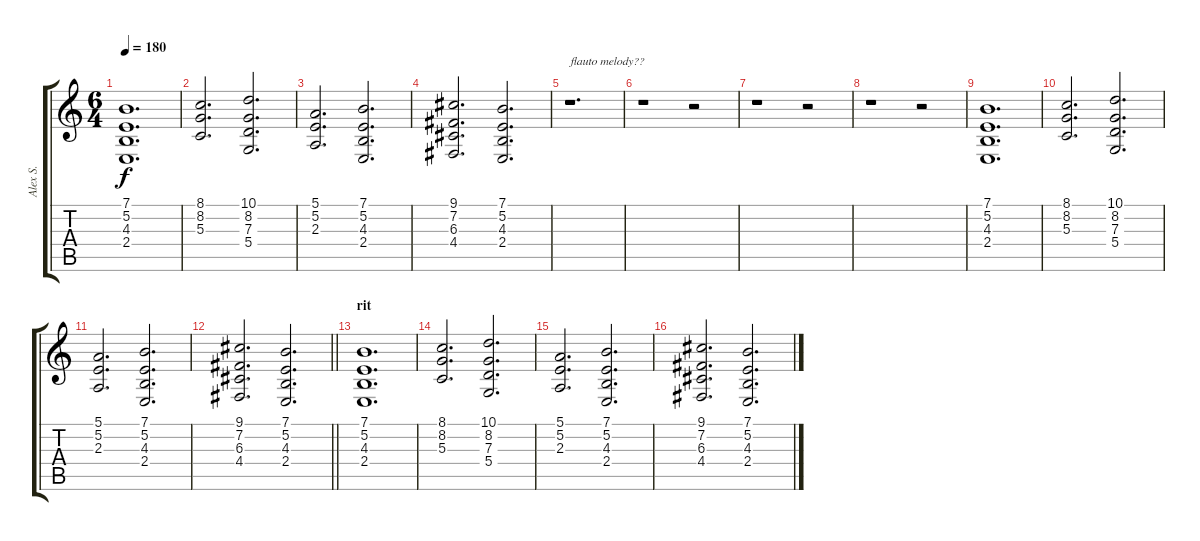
\track ("Alex S." "Alex S.") {instrument violin}
\staff {score tabs}
\tuning (E4 B3 G3 D3 A2 E2) {hide}
\ts (6 4)
\tempo 180
\clef g2
\ks c
(7.1 5.2 4.3 2.4).1{d dy f} |
(8.1 8.2 5.3).2{d} (10.1 8.2 7.3 5.4).2{d} |
(5.1 5.2 2.3).2{d} (7.1 5.2 4.3 2.4).2{d} |
(9.1 7.2 6.3 4.4).2{d} (7.1 5.2 4.3 2.4).2{d} |
r.1{d txt "flauto melody??"} |
r.1 r.2 |
r.1 r.2 |
r.1 r.2 |
(7.1 5.2 4.3 2.4).1{d} |
(8.1 8.2 5.3).2{d} (10.1 8.2 7.3 5.4).2{d} |
(5.1 5.2 2.3).2{d} (7.1 5.2 4.3 2.4).2{d} |
\barLineRight lightlight
(9.1 7.2 6.3 4.4).2{d} (7.1 5.2 4.3 2.4).2{d} |
\section ("" "rit")
(7.1 5.2 4.3 2.4).1{d} |
(8.1 8.2 5.3).2{d} (10.1 8.2 7.3 5.4).2{d} |
(5.1 5.2 2.3).2{d} (7.1 5.2 4.3 2.4).2{d} |
(9.1 7.2 6.3 4.4).2{d} (7.1 5.2 4.3 2.4).2{d}
